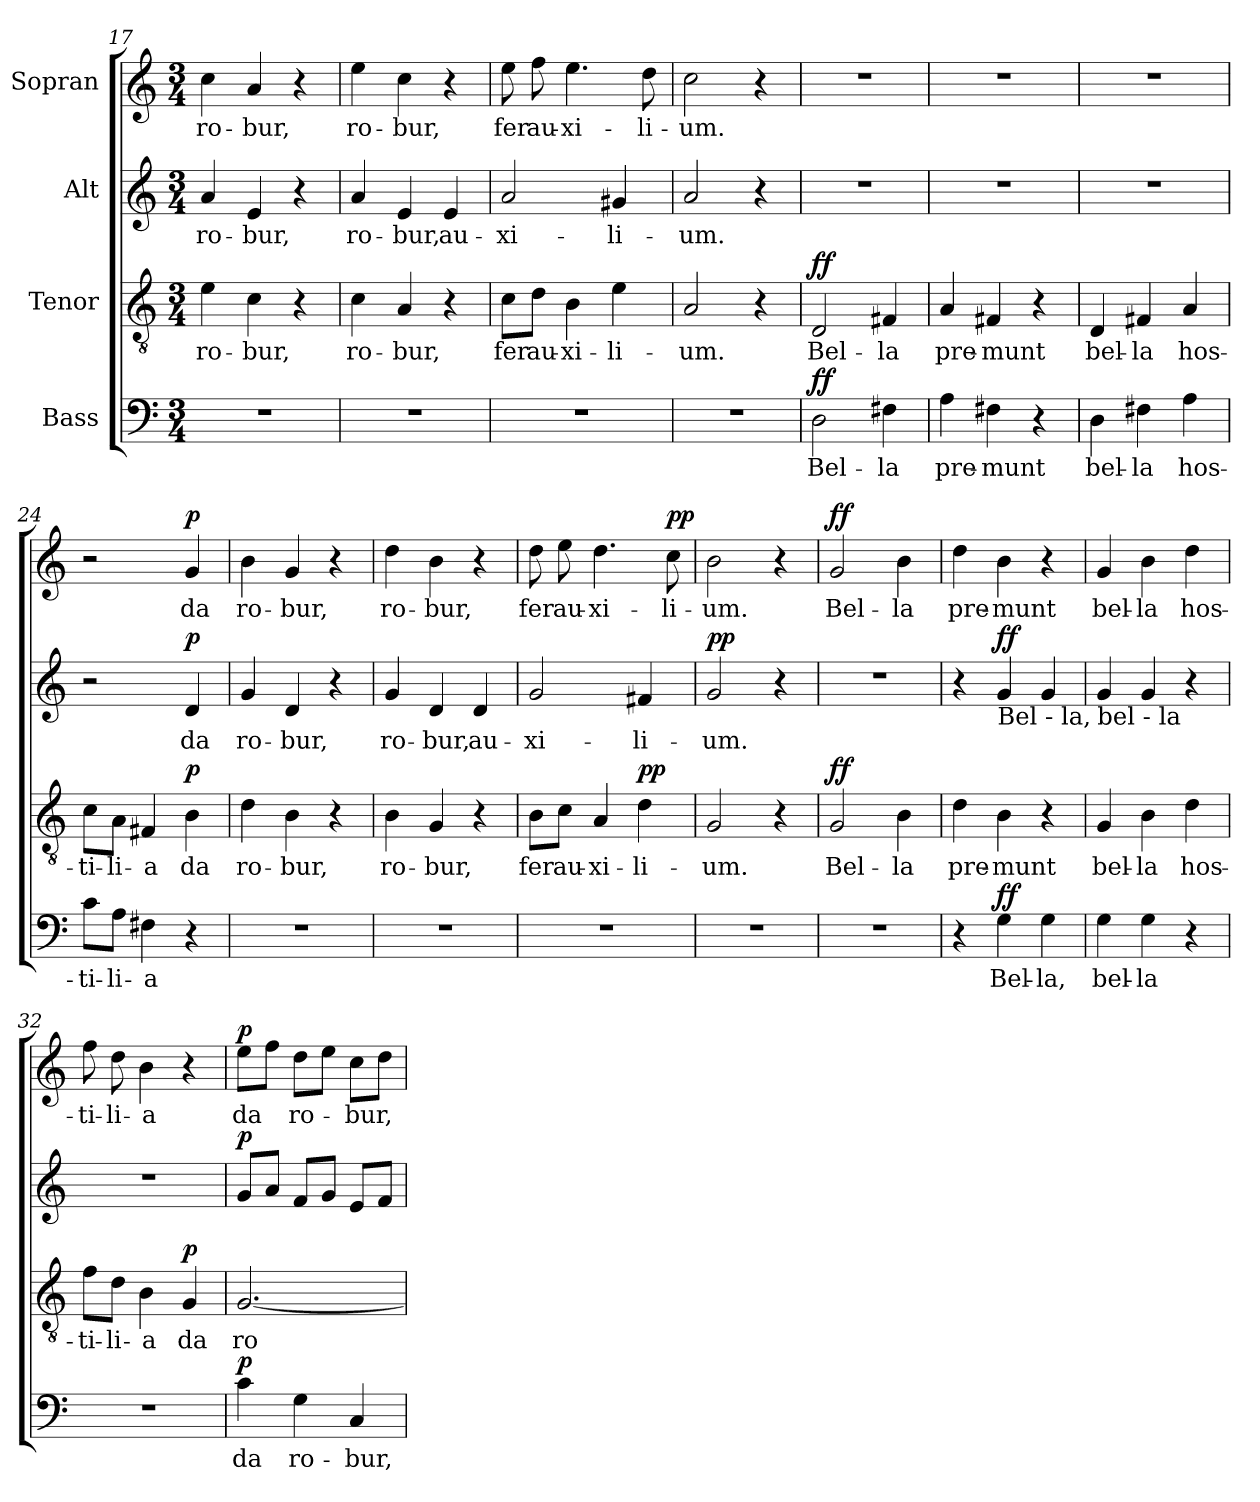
**kern	**text	**dynam	**kern	**text	**dynam	**kern	**text	**dynam	**kern	**text	**dynam
*part4	*part4	*part4	*part3	*part3	*part3	*part2	*part2	*part2	*part1	*part1	*part1
*staff4	*staff4	*staff4	*staff3	*staff3	*staff3	*staff2	*staff2	*staff2	*staff1	*staff1	*staff1
*I"Bass	*	*	*I"Tenor	*	*	*I"Alt	*	*	*I"Sopran	*	*
*clefF4	*	*	*clefGv2	*	*	*clefG2	*	*	*clefG2	*	*
*k[]	*	*	*k[]	*	*	*k[]	*	*	*k[]	*	*
*M3/4	*	*	*M3/4	*	*	*M3/4	*	*	*M3/4	*	*
=17	=17	=17	=17	=17	=17	=17	=17	=17	=17	=17	=17
2.r	.	.	4e\	ro-	.	4a/	ro-	.	4cc\	ro-	.
.	.	.	4c\	-bur,	.	4e/	-bur,	.	4a/	-bur,	.
.	.	.	4r	.	.	4r	.	.	4r	.	.
=18	=18	=18	=18	=18	=18	=18	=18	=18	=18	=18	=18
2.r	.	.	4c\	ro-	.	4a/	ro-	.	4ee\	ro-	.
.	.	.	4A/	-bur,	.	4e/	-bur,	.	4cc\	-bur,	.
.	.	.	4r	.	.	4e/	au-	.	4r	.	.
=19	=19	=19	=19	=19	=19	=19	=19	=19	=19	=19	=19
2.r	.	.	8c\L	fer	.	2a/	-xi-	.	8ee\	fer	.
.	.	.	8d\J	au-	.	.	.	.	8ff\	au-	.
.	.	.	4B\	-xi-	.	.	.	.	4.ee\	-xi-	.
.	.	.	4e\	-li-	.	4g#X/	-li-	.	.	.	.
.	.	.	.	.	.	.	.	.	8dd\	-li-	.
=20	=20	=20	=20	=20	=20	=20	=20	=20	=20	=20	=20
2.r	.	.	2A/	-um.	.	2a/	-um.	.	2cc\	-um.	.
.	.	.	4r	.	.	4r	.	.	4r	.	.
!!LO:PB:g=z
=21	=21	=21	=21	=21	=21	=21	=21	=21	=21	=21	=21
!	!	!LO:DY:a	!	!	!LO:DY:a	!	!	!	!	!	!
2D\	Bel-	ff	2D/	Bel-	ff	2.r	.	.	2.r	.	.
4F#X\	-la	.	4F#X/	-la	.	.	.	.	.	.	.
=22	=22	=22	=22	=22	=22	=22	=22	=22	=22	=22	=22
4A\	pre-	.	4A/	pre-	.	2.r	.	.	2.r	.	.
4F#X\	-munt	.	4F#X/	-munt	.	.	.	.	.	.	.
4r	.	.	4r	.	.	.	.	.	.	.	.
=23	=23	=23	=23	=23	=23	=23	=23	=23	=23	=23	=23
4D\	bel-	.	4D/	bel-	.	2.r	.	.	2.r	.	.
4F#X\	-la	.	4F#X/	-la	.	.	.	.	.	.	.
4A\	hos-	.	4A/	hos-	.	.	.	.	.	.	.
=24	=24	=24	=24	=24	=24	=24	=24	=24	=24	=24	=24
8c\L	-ti-	.	8c\L	-ti-	.	2r	.	.	2r	.	.
8A\J	-li-	.	8A\J	-li-	.	.	.	.	.	.	.
4F#X\	-a	.	4F#X/	-a	.	.	.	.	.	.	.
!	!	!	!	!	!LO:DY:a	!	!	!LO:DY:a	!	!	!LO:DY:a
4r	.	.	4B\	da	p	4d/	da	p	4g/	da	p
=25	=25	=25	=25	=25	=25	=25	=25	=25	=25	=25	=25
2.r	.	.	4d\	ro-	.	4g/	ro-	.	4b\	ro-	.
.	.	.	4B\	-bur,	.	4d/	-bur,	.	4g/	-bur,	.
.	.	.	4r	.	.	4r	.	.	4r	.	.
=26	=26	=26	=26	=26	=26	=26	=26	=26	=26	=26	=26
2.r	.	.	4B\	ro-	.	4g/	ro-	.	4dd\	ro-	.
.	.	.	4G/	-bur,	.	4d/	-bur,	.	4b\	-bur,	.
.	.	.	4r	.	.	4d/	au-	.	4r	.	.
=27	=27	=27	=27	=27	=27	=27	=27	=27	=27	=27	=27
2.r	.	.	8B\L	fer	.	2g/	-xi-	.	8dd\	fer	.
.	.	.	8c\J	au-	.	.	.	.	8ee\	au-	.
.	.	.	4A/	-xi-	.	.	.	.	4.dd\	-xi-	.
!	!	!	!	!	!LO:DY:a	!	!	!	!	!	!
.	.	.	4d\	-li-	pp	4f#X/	-li-	.	.	.	.
!	!	!	!	!	!	!	!	!	!	!	!LO:DY:a
.	.	.	.	.	.	.	.	.	8cc\	-li-	pp
=28	=28	=28	=28	=28	=28	=28	=28	=28	=28	=28	=28
!	!	!	!	!	!	!	!	!LO:DY:a	!	!	!
2.r	.	.	2G/	-um.	.	2g/	-um.	pp	2b\	-um.	.
.	.	.	4r	.	.	4r	.	.	4r	.	.
!!LO:LB:g=z
=29	=29	=29	=29	=29	=29	=29	=29	=29	=29	=29	=29
!	!	!	!	!	!LO:DY:a	!	!	!	!	!	!LO:DY:a
2.r	.	.	2G/	Bel-	ff	2.r	.	.	2g/	Bel-	ff
.	.	.	4B\	-la	.	.	.	.	4b\	-la	.
=30	=30	=30	=30	=30	=30	=30	=30	=30	=30	=30	=30
4r	.	.	4d\	pre-	.	4r	.	.	4dd\	pre-	.
!	!	!	!	!	!	!LO:TX:b:t=Bel  -  la,	!	!	!	!	!
!	!	!LO:DY:a	!	!	!	!	!	!LO:DY:a	!	!	!
4G\	Bel-	ff	4B\	-munt	.	4g/	.	ff	4b\	-munt	.
4G\	-la,	.	4r	.	.	4g/	.	.	4r	.	.
=31	=31	=31	=31	=31	=31	=31	=31	=31	=31	=31	=31
!	!	!	!	!	!	!LO:TX:b:t=bel  -  la	!	!	!	!	!
4G\	bel-	.	4G/	bel-	.	4g/	.	.	4g/	bel-	.
4G\	-la	.	4B\	-la	.	4g/	.	.	4b\	-la	.
4r	.	.	4d\	hos-	.	4r	.	.	4dd\	hos-	.
=32	=32	=32	=32	=32	=32	=32	=32	=32	=32	=32	=32
2.r	.	.	8f\L	-ti-	.	2.r	.	.	8ff\	-ti-	.
.	.	.	8d\J	-li-	.	.	.	.	8dd\	-li-	.
.	.	.	4B\	-a	.	.	.	.	4b\	-a	.
!	!	!	!	!	!LO:DY:a	!	!	!	!	!	!
.	.	.	4G/	da	p	.	.	.	4r	.	.
=33	=33	=33	=33	=33	=33	=33	=33	=33	=33	=33	=33
!	!	!LO:DY:a	!	!	!	!	!	!LO:DY:a	!	!	!LO:DY:a
4c\	da	p	[2.G/	ro-	.	8g/L	.	p	8ee\L	da	p
.	.	.	.	.	.	8a/J	.	.	8ff\J	.	.
4G\	ro-	.	.	.	.	8f/L	.	.	8dd\L	ro-	.
.	.	.	.	.	.	8g/J	.	.	8ee\J	.	.
4C/	-bur,	.	.	.	.	8e/L	.	.	8cc\L	-bur,	.
.	.	.	.	.	.	8f/J	.	.	8dd\J	.	.
=	=	=	=	=	=	=	=	=	=	=	=
*-	*-	*-	*-	*-	*-	*-	*-	*-	*-	*-	*-
